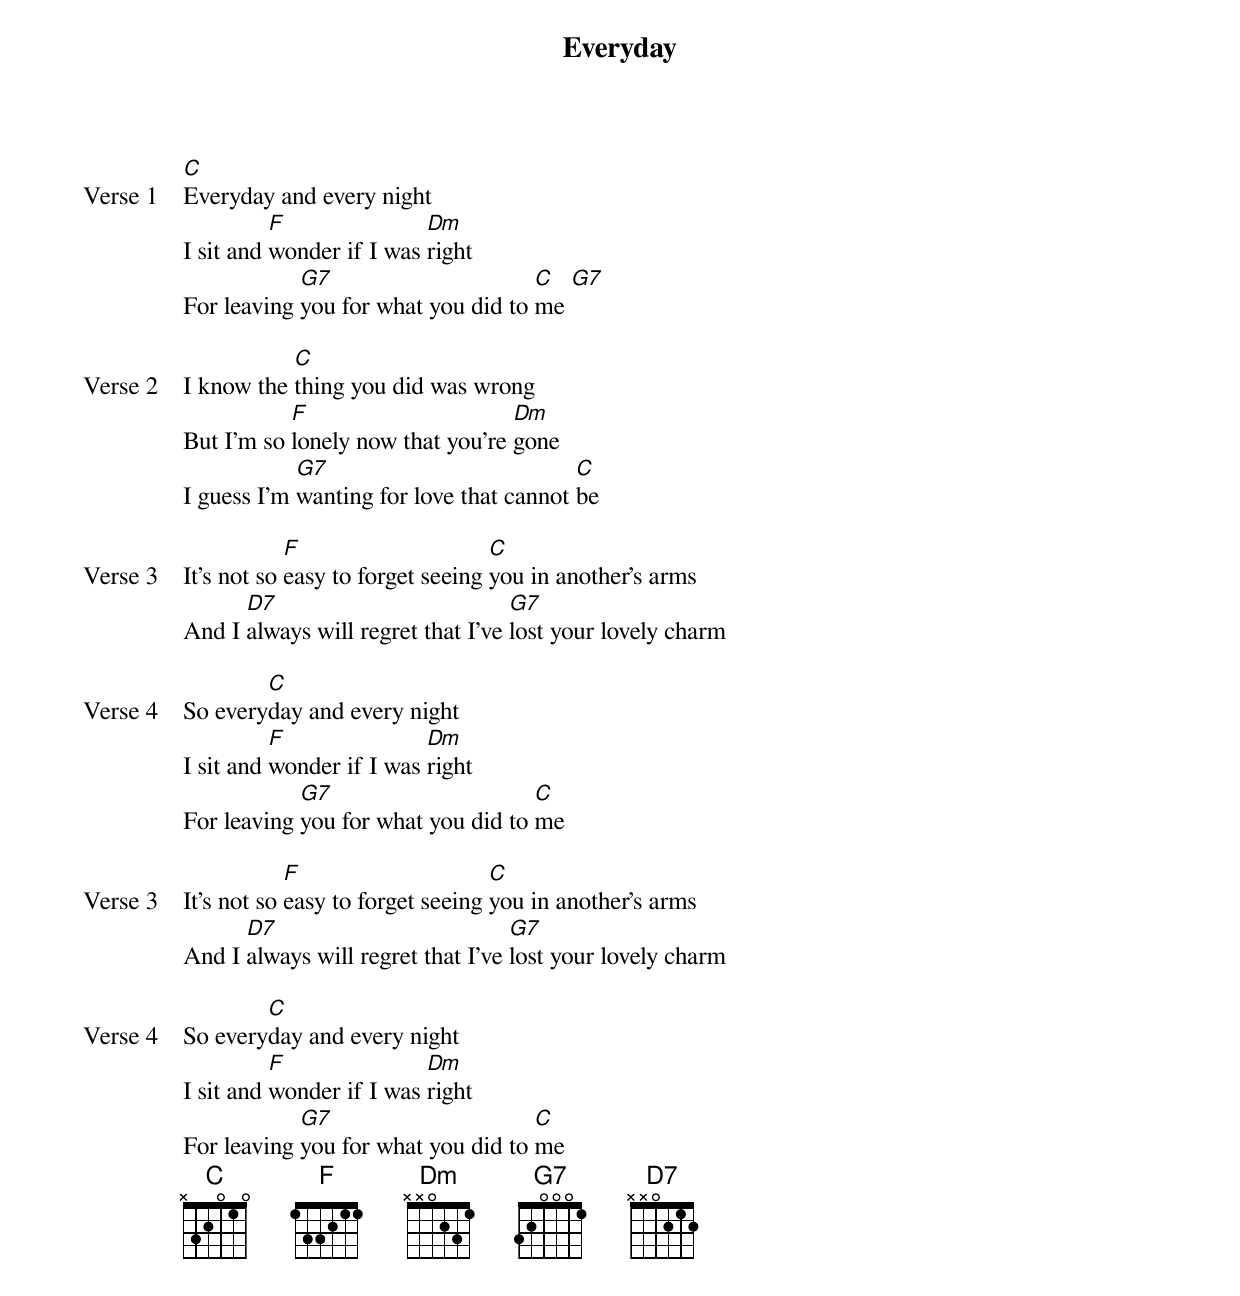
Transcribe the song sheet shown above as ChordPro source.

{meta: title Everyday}
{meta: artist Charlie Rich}
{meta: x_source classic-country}
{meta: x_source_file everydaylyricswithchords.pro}
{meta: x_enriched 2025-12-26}

{start_of_verse: Verse 1}
[C]Everyday and every night
I sit and [F]wonder if I was [Dm]right
For leaving [G7]you for what you did to [C]me [G7]
{end_of_verse}

{start_of_verse: Verse 2}
I know the [C]thing you did was wrong
But I'm so [F]lonely now that you're [Dm]gone
I guess I'm [G7]wanting for love that cannot [C]be
{end_of_verse}

{start_of_verse: Verse 3}
It's not so [F]easy to forget seeing [C]you in another's arms
And I [D7]always will regret that I've [G7]lost your lovely charm
{end_of_verse}

{start_of_verse: Verse 4}
So every[C]day and every night
I sit and [F]wonder if I was [Dm]right
For leaving [G7]you for what you did to [C]me
{end_of_verse}

{start_of_verse: Verse 3}
It's not so [F]easy to forget seeing [C]you in another's arms
And I [D7]always will regret that I've [G7]lost your lovely charm
{end_of_verse}

{start_of_verse: Verse 4}
So every[C]day and every night
I sit and [F]wonder if I was [Dm]right
For leaving [G7]you for what you did to [C]me
{end_of_verse}
